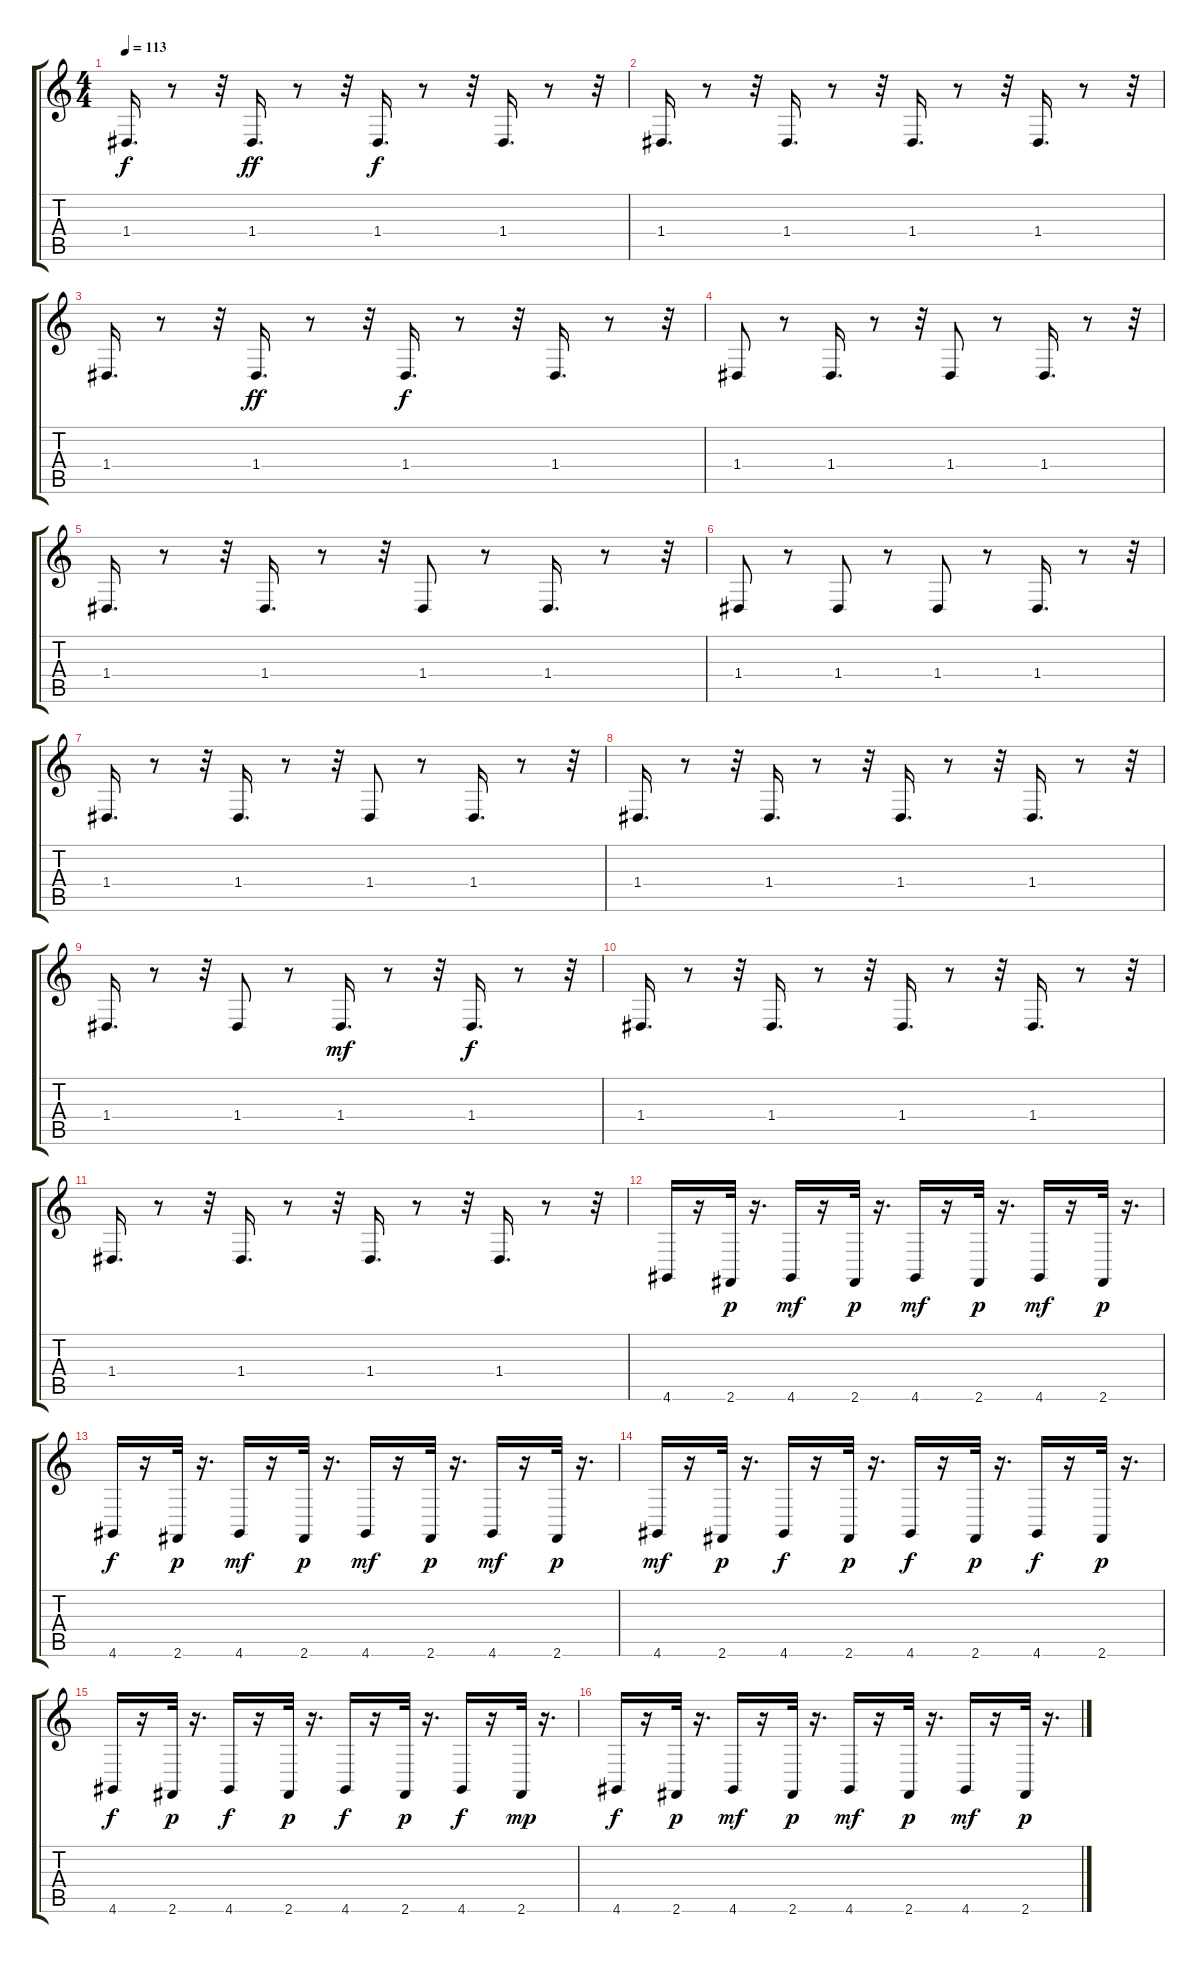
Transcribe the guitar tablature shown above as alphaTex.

\track "" {instrument acousticgrandpiano}
\staff {score tabs}
\tuning (E4 B3 G3 D3 A2 E2) {hide}
\ts (4 4)
\tempo 113
\clef g2
\ks c
1.4.16{d dy f} r.8 r.32 1.4.16{d dy ff} r.8 r.32 1.4.16{d dy f} r.8 r.32 1.4.16{d} r.8 r.32 |
1.4.16{d} r.8 r.32 1.4.16{d} r.8 r.32 1.4.16{d} r.8 r.32 1.4.16{d} r.8 r.32 |
1.4.16{d} r.8 r.32 1.4.16{d dy ff} r.8 r.32 1.4.16{d dy f} r.8 r.32 1.4.16{d} r.8 r.32 |
1.4.8 r.8 1.4.16{d} r.8 r.32 1.4.8 r.8 1.4.16{d} r.8 r.32 |
1.4.16{d} r.8 r.32 1.4.16{d} r.8 r.32 1.4.8 r.8 1.4.16{d} r.8 r.32 |
1.4.8 r.8 1.4.8 r.8 1.4.8 r.8 1.4.16{d} r.8 r.32 |
1.4.16{d} r.8 r.32 1.4.16{d} r.8 r.32 1.4.8 r.8 1.4.16{d} r.8 r.32 |
1.4.16{d} r.8 r.32 1.4.16{d} r.8 r.32 1.4.16{d} r.8 r.32 1.4.16{d} r.8 r.32 |
1.4.16{d} r.8 r.32 1.4.8 r.8 1.4.16{d dy mf} r.8 r.32 1.4.16{d dy f} r.8 r.32 |
1.4.16{d} r.8 r.32 1.4.16{d} r.8 r.32 1.4.16{d} r.8 r.32 1.4.16{d} r.8 r.32 |
1.4.16{d} r.8 r.32 1.4.16{d} r.8 r.32 1.4.16{d} r.8 r.32 1.4.16{d} r.8 r.32 |
4.6.16 r.16 2.6.32{dy p} r.16{d} 4.6.16{dy mf} r.16 2.6.32{dy p} r.16{d} 4.6.16{dy mf} r.16 2.6.32{dy p} r.16{d} 4.6.16{dy mf} r.16 2.6.32{dy p} r.16{d} |
4.6.16{dy f} r.16 2.6.32{dy p} r.16{d} 4.6.16{dy mf} r.16 2.6.32{dy p} r.16{d} 4.6.16{dy mf} r.16 2.6.32{dy p} r.16{d} 4.6.16{dy mf} r.16 2.6.32{dy p} r.16{d} |
4.6.16{dy mf} r.16 2.6.32{dy p} r.16{d} 4.6.16{dy f} r.16 2.6.32{dy p} r.16{d} 4.6.16{dy f} r.16 2.6.32{dy p} r.16{d} 4.6.16{dy f} r.16 2.6.32{dy p} r.16{d} |
4.6.16{dy f} r.16 2.6.32{dy p} r.16{d} 4.6.16{dy f} r.16 2.6.32{dy p} r.16{d} 4.6.16{dy f} r.16 2.6.32{dy p} r.16{d} 4.6.16{dy f} r.16 2.6.32{dy mp} r.16{d} |
4.6.16{dy f} r.16 2.6.32{dy p} r.16{d} 4.6.16{dy mf} r.16 2.6.32{dy p} r.16{d} 4.6.16{dy mf} r.16 2.6.32{dy p} r.16{d} 4.6.16{dy mf} r.16 2.6.32{dy p} r.16{d}
